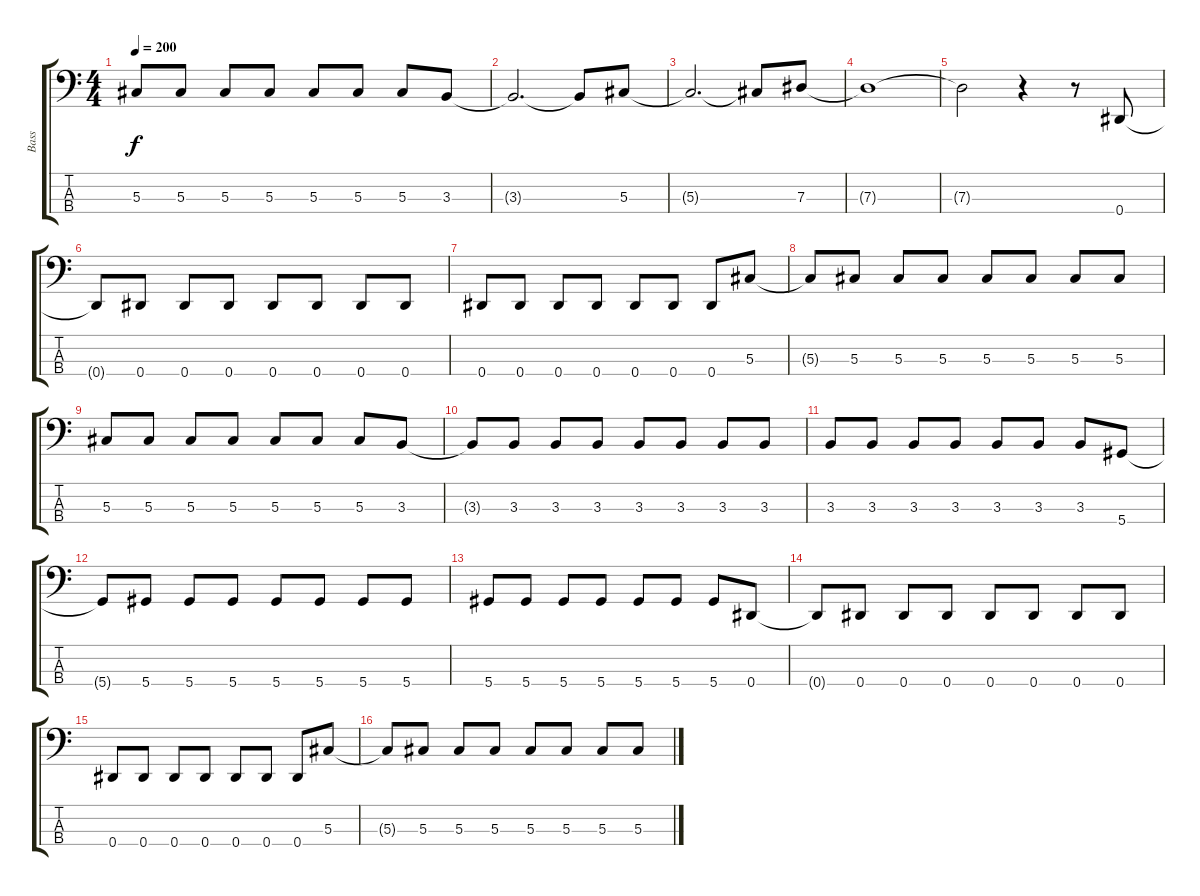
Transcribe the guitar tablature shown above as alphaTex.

\track ("Bass" "Bass") {instrument electricbassfinger}
\staff {score tabs}
\tuning (Gb2 Db2 Ab1 Eb1) {hide}
\ts (4 4)
\tempo 200
\clef f4
\ks c
5.3.8{dy f} 5.3.8 5.3.8 5.3.8 5.3.8 5.3.8 5.3.8 3.3.8 |
3.3{t}.2{d} 3.3{t}.8 5.3.8 |
5.3{t}.2{d} 5.3{t}.8 7.3.8 |
7.3{t}.1 |
7.3{t}.2 r.4 r.8 0.4.8 |
0.4{t}.8 0.4.8 0.4.8 0.4.8 0.4.8 0.4.8 0.4.8 0.4.8 |
0.4.8 0.4.8 0.4.8 0.4.8 0.4.8 0.4.8 0.4.8 5.3.8 |
5.3{t}.8 5.3.8 5.3.8 5.3.8 5.3.8 5.3.8 5.3.8 5.3.8 |
5.3.8 5.3.8 5.3.8 5.3.8 5.3.8 5.3.8 5.3.8 3.3.8 |
3.3{t}.8 3.3.8 3.3.8 3.3.8 3.3.8 3.3.8 3.3.8 3.3.8 |
3.3.8 3.3.8 3.3.8 3.3.8 3.3.8 3.3.8 3.3.8 5.4.8 |
5.4{t}.8 5.4.8 5.4.8 5.4.8 5.4.8 5.4.8 5.4.8 5.4.8 |
5.4.8 5.4.8 5.4.8 5.4.8 5.4.8 5.4.8 5.4.8 0.4.8 |
0.4{t}.8 0.4.8 0.4.8 0.4.8 0.4.8 0.4.8 0.4.8 0.4.8 |
0.4.8 0.4.8 0.4.8 0.4.8 0.4.8 0.4.8 0.4.8 5.3.8 |
5.3{t}.8 5.3.8 5.3.8 5.3.8 5.3.8 5.3.8 5.3.8 5.3.8
